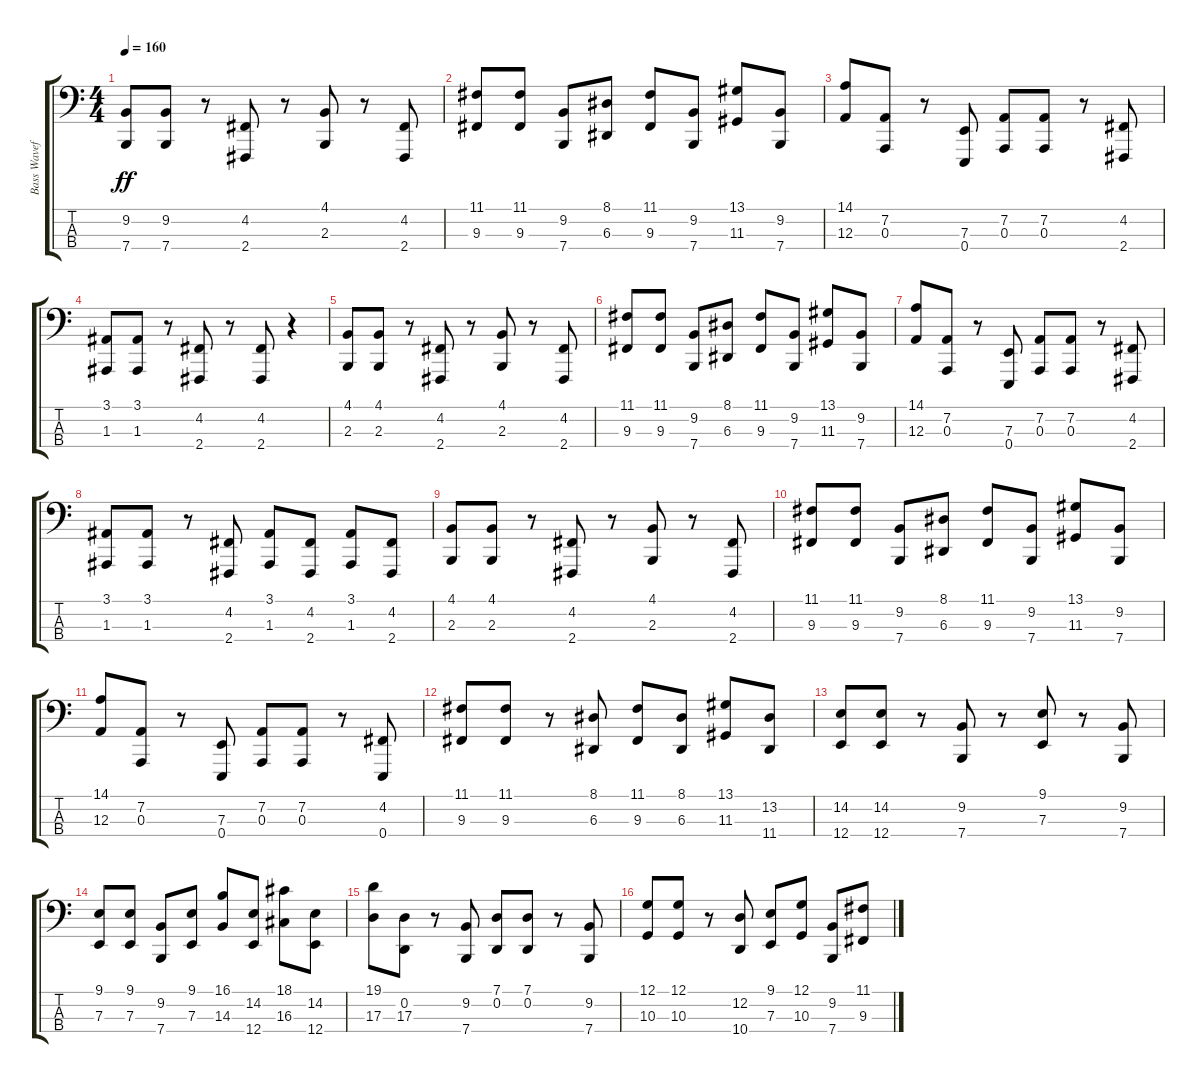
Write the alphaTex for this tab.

\track ("Bass Waveform" "Bass Wavef") {instrument lead1square}
\staff {score tabs}
\tuning (G2 D2 A1 E1) {hide}
\ts (4 4)
\tempo 160
\clef f4
\ks c
(9.2 7.4).8{dy ff} (9.2 7.4).8 r.8 (4.2 2.4).8 r.8 (4.1 2.3).8 r.8 (4.2 2.4).8 |
(11.1 9.3).8 (11.1 9.3).8 (9.2 7.4).8 (8.1 6.3).8 (11.1 9.3).8 (9.2 7.4).8 (13.1 11.3).8 (9.2 7.4).8 |
(14.1 12.3).8 (7.2 0.3).8 r.8 (7.3 0.4).8 (7.2 0.3).8 (7.2 0.3).8 r.8 (4.2 2.4).8 |
(3.1 1.3).8 (3.1 1.3).8 r.8 (4.2 2.4).8 r.8 (4.2 2.4).8 r.4 |
(4.1 2.3).8 (4.1 2.3).8 r.8 (4.2 2.4).8 r.8 (4.1 2.3).8 r.8 (4.2 2.4).8 |
(11.1 9.3).8 (11.1 9.3).8 (9.2 7.4).8 (8.1 6.3).8 (11.1 9.3).8 (9.2 7.4).8 (13.1 11.3).8 (9.2 7.4).8 |
(14.1 12.3).8 (7.2 0.3).8 r.8 (7.3 0.4).8 (7.2 0.3).8 (7.2 0.3).8 r.8 (4.2 2.4).8 |
(3.1 1.3).8 (3.1 1.3).8 r.8 (4.2 2.4).8 (3.1 1.3).8 (4.2 2.4).8 (3.1 1.3).8 (4.2 2.4).8 |
(4.1 2.3).8 (4.1 2.3).8 r.8 (4.2 2.4).8 r.8 (4.1 2.3).8 r.8 (4.2 2.4).8 |
(11.1 9.3).8 (11.1 9.3).8 (9.2 7.4).8 (8.1 6.3).8 (11.1 9.3).8 (9.2 7.4).8 (13.1 11.3).8 (9.2 7.4).8 |
(14.1 12.3).8 (7.2 0.3).8 r.8 (7.3 0.4).8 (7.2 0.3).8 (7.2 0.3).8 r.8 (4.2 0.4).8 |
(11.1 9.3).8 (11.1 9.3).8 r.8 (8.1 6.3).8 (11.1 9.3).8 (8.1 6.3).8 (13.1 11.3).8 (13.2 11.4).8 |
(14.2 12.4).8 (14.2 12.4).8 r.8 (9.2 7.4).8 r.8 (9.1 7.3).8 r.8 (9.2 7.4).8 |
(9.1 7.3).8 (9.1 7.3).8 (9.2 7.4).8 (9.1 7.3).8 (16.1 14.3).8 (14.2 12.4).8 (18.1 16.3).8 (14.2 12.4).8 |
(19.1 17.3).8 (0.2 17.3).8 r.8 (9.2 7.4).8 (7.1 0.2).8 (7.1 0.2).8 r.8 (9.2 7.4).8 |
(12.1 10.3).8 (12.1 10.3).8 r.8 (12.2 10.4).8 (9.1 7.3).8 (12.1 10.3).8 (9.2 7.4).8 (11.1 9.3).8
